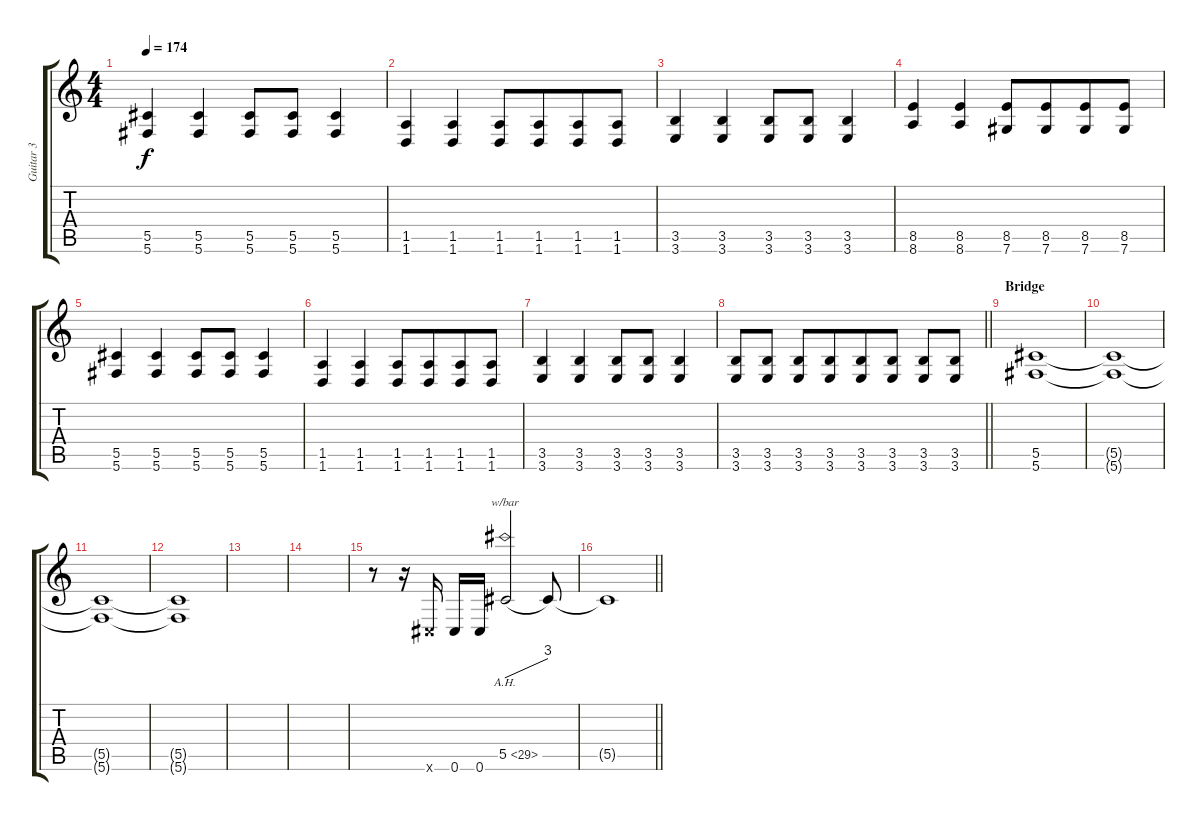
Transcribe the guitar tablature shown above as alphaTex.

\track ("Guitar 3" "Guitar 3") {instrument distortionguitar}
\staff {score tabs}
\tuning (Eb4 Bb3 Gb3 Db3 Ab2 Db2) {hide}
\ts (4 4)
\tempo 174
\clef g2
\ks c
(5.5 5.6).4{dy f} (5.5 5.6).4 (5.5 5.6).8 (5.5 5.6).8 (5.5 5.6).4 |
(1.5 1.6).4 (1.5 1.6).4 (1.5 1.6).8 (1.5 1.6).8{beam merge} (1.5 1.6).8 (1.5 1.6).8 |
(3.5 3.6).4 (3.5 3.6).4 (3.5 3.6).8{beam merge} (3.5 3.6).8 (3.5 3.6).4 |
(8.5 8.6).4{beam merge} (8.5 8.6).4{beam merge} (8.5 7.6).8{beam merge} (8.5 7.6).8{beam merge} (8.5 7.6).8 (8.5 7.6).8 |
(5.5 5.6).4 (5.5 5.6).4 (5.5 5.6).8 (5.5 5.6).8 (5.5 5.6).4 |
(1.5 1.6).4 (1.5 1.6).4 (1.5 1.6).8 (1.5 1.6).8{beam merge} (1.5 1.6).8 (1.5 1.6).8 |
(3.5 3.6).4 (3.5 3.6).4 (3.5 3.6).8{beam merge} (3.5 3.6).8 (3.5 3.6).4 |
\barLineRight lightlight
(3.5 3.6).8 (3.5 3.6).8 (3.5 3.6).8 (3.5 3.6).8{beam merge} (3.5 3.6).8 (3.5 3.6).8 (3.5 3.6).8{beam merge} (3.5 3.6).8 |
\section ("" "Bridge")
(5.5 5.6).1{volume 0} |
(5.5{t} 5.6{t}).1 |
(5.5{t} 5.6{t}).1 |
(5.5{t} 5.6{t}).1 |
|
|
r.8{volume 13} r.16 0.6{x}.16 0.6.16 0.6.16 5.5{ah 24}.2{tbe (dive default 0 0 60 12)} 5.5{t}.8 |
\barLineRight lightlight
5.5{t}.1
